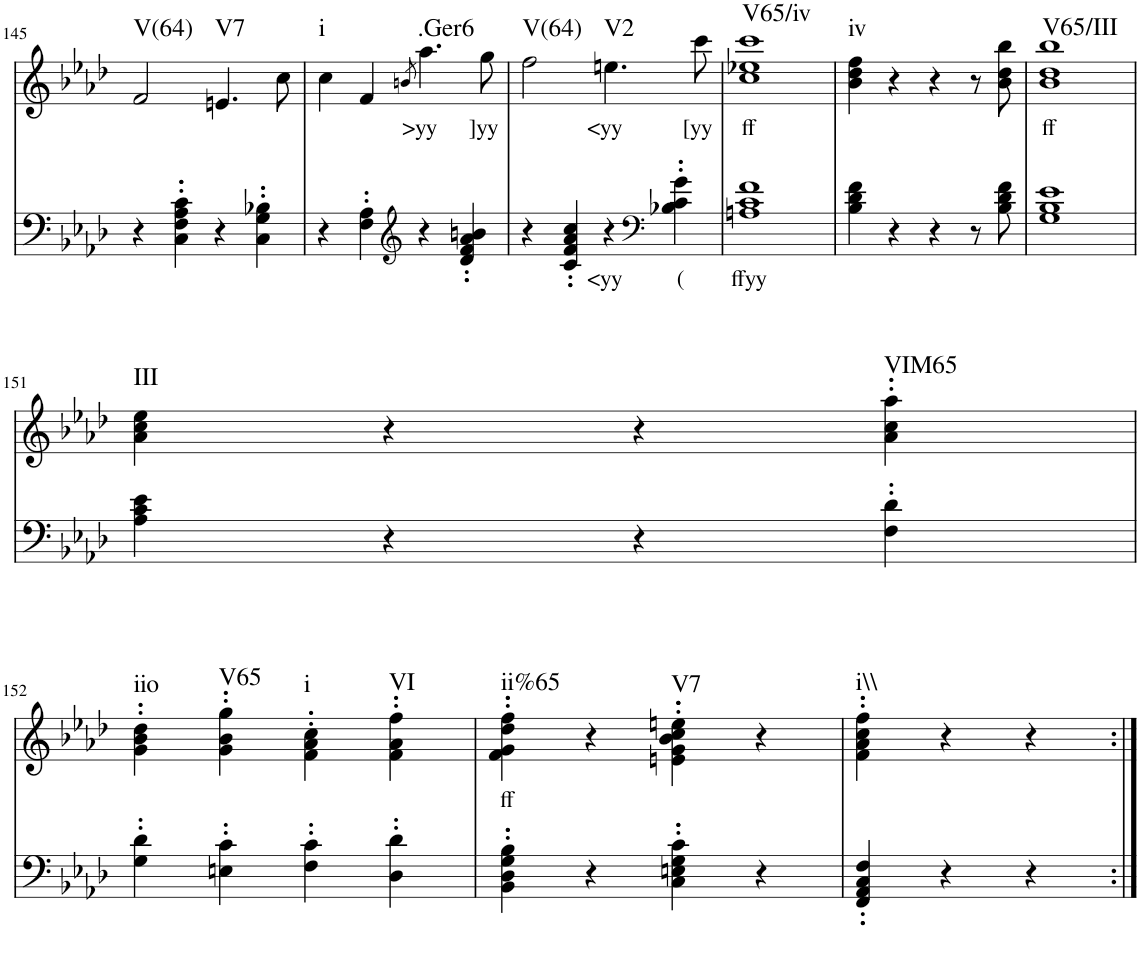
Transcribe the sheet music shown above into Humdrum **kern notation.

**kern	**text	**kern	**text	**harte
*part2	*part2	*part1	*part1	*part1
*staff2	*staff2	*staff1	*staff1	*
*I"piano	*	*I"piano	*	*
*I'Pno	*	*I'Pno	*	*
!!LO:PB:g=z
*clefF4	*	*clefG2	*	*
*k[b-e-a-d-]	*	*k[b-e-a-d-]	*	*
*f:	*	*f:	*	*
*M2/2	*	*M2/2	*	*
=145	=145	=145	=145	=145
!	!	!	!	!LO:H:kt=V(64)
4r	.	2f/	.	N
4C\' 4F\' 4A-\' 4c\'	.	.	.	.
!	!	!	!	!LO:H:kt=V7
4r	.	4.en/	.	N
4C\' 4G\' 4B-X\'	.	.	.	.
.	.	8cc\	.	.
=146	=146	=146	=146	=146
!	!	!	!	!LO:H:kt=i
4r	.	4cc\	.	N
4F\' 4A-\'	.	4f/	.	.
*clefG2	*	*	*	*
.	.	8qbn/	.	.
!	!	!	!LO:LY:b	!LO:H:kt=.Ger6
4r	.	4.aa-\	>yy	N
4d-/' 4f/' 4a-/' 4bn/'	.	.	.	.
!	!	!	!LO:LY:b	!
.	.	8gg\	]yy	.
=147	=147	=147	=147	=147
!	!	!	!	!LO:H:kt=V(64)
4r	.	2ff\	.	N
4c/' 4f/' 4a-/' 4cc/'	.	.	.	.
!	!LO:LY:b	!	!LO:LY:b	!LO:H:kt=V2
4r	<yy	4.een\	<yy	N
*clefF4	*	*	*	*
!	!LO:LY:b	!	!	!
4B-X\' 4c\' 4g\'	(	.	.	.
!	!	!	!LO:LY:b	!
.	.	8ccc\	[yy	.
=148	=148	=148	=148	=148
!	!LO:LY:b	!	!LO:LY:b	!LO:H:kt=V65/iv
1An 1c 1f	ffyy	1cc 1ee-X 1ccc	ff	N
=149	=149	=149	=149	=149
!	!	!	!	!LO:H:kt=iv
4B-\ 4d-\ 4f\	.	4b-\ 4dd-\ 4ff\	.	N
4r	.	4r	.	.
4r	.	4r	.	.
8r	.	8r	.	.
8B-\ 8d-\ 8f\	.	8b-\ 8dd-\ 8bb-\	.	.
=150	=150	=150	=150	=150
!	!	!	!LO:LY:b	!LO:H:kt=V65/III
1G 1B- 1e-	.	1b- 1dd- 1bb-	ff	N
!!LO:LB:g=z
=151	=151	=151	=151	=151
!	!	!	!	!LO:H:kt=III
4A-\ 4c\ 4e-\	.	4a-\ 4cc\ 4ee-\	.	N
4r	.	4r	.	.
4r	.	4r	.	.
!	!	!	!	!LO:H:kt=VIM65
4F\' 4d-\'	.	4a-\' 4cc\' 4aa-\'	.	N
!!LO:LB:g=z
=152	=152	=152	=152	=152
!	!	!	!	!LO:H:kt=iio
4G\' 4d-\'	.	4g\' 4b-\' 4dd-\'	.	N
!	!	!	!	!LO:H:kt=V65
4En\' 4c\'	.	4g\' 4b-\' 4gg\'	.	N
!	!	!	!	!LO:H:kt=i
4F\' 4c\'	.	4f\' 4a-\' 4cc\'	.	N
!	!	!	!	!LO:H:kt=VI
4D-\' 4d-\'	.	4f\' 4a-\' 4ff\'	.	N
=153	=153	=153	=153	=153
!	!	!	!LO:LY:b	!LO:H:kt=ii%65
4BB-\' 4D-\' 4G\' 4B-\'	.	4f\' 4g\' 4dd-\' 4ff\'	ff	N
4r	.	4r	.	.
!	!	!	!	!LO:H:kt=V7
4C\' 4En\' 4G\' 4c\'	.	4en\' 4g\' 4b-\' 4cc\' 4een\'	.	N
4r	.	4r	.	.
=154	=154	=154	=154	=154
!	!	!	!	!LO:H:kt=i\\
4FF/' 4AA-/' 4C/' 4F/'	.	4f\' 4a-\' 4cc\' 4ff\'	.	N
4r	.	4r	.	.
4r	.	4r	.	.
=:|!	=:|!	=:|!	=:|!	=:|!
*-	*-	*-	*-	*-
